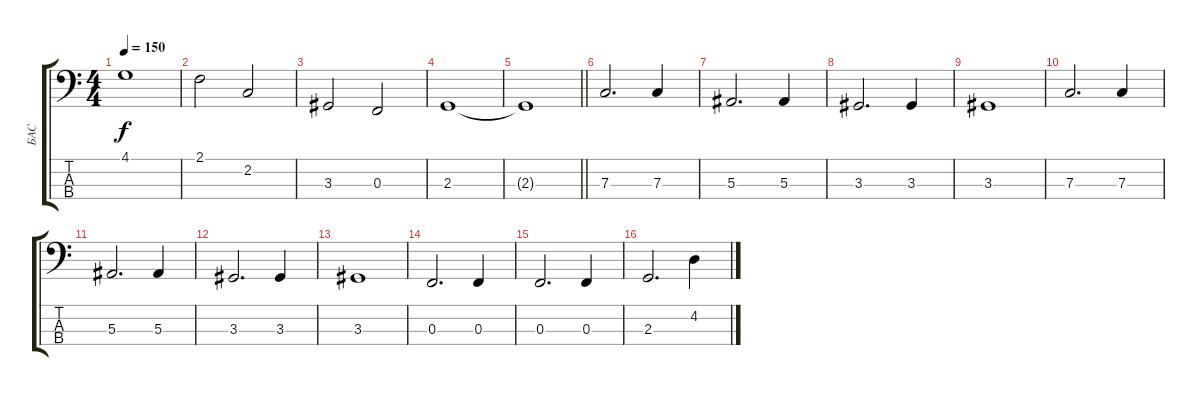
\track ("БАС" "БАС") {instrument electricbasspick}
\staff {score tabs}
\tuning (Eb2 Bb1 F1 Bb0) {hide}
\ts (4 4)
\tempo 150
\clef f4
\ks c
4.1.1{dy f} |
2.1.2 2.2.2 |
3.3.2 0.3.2 |
2.3.1 |
\barLineRight lightlight
2.3{t}.1 |
7.3.2{d} 7.3.4 |
5.3.2{d} 5.3.4 |
3.3.2{d} 3.3.4 |
3.3.1 |
7.3.2{d} 7.3.4 |
5.3.2{d} 5.3.4 |
3.3.2{d} 3.3.4 |
3.3.1 |
0.3.2{d} 0.3.4 |
0.3.2{d} 0.3.4 |
2.3.2{d} 4.2.4
